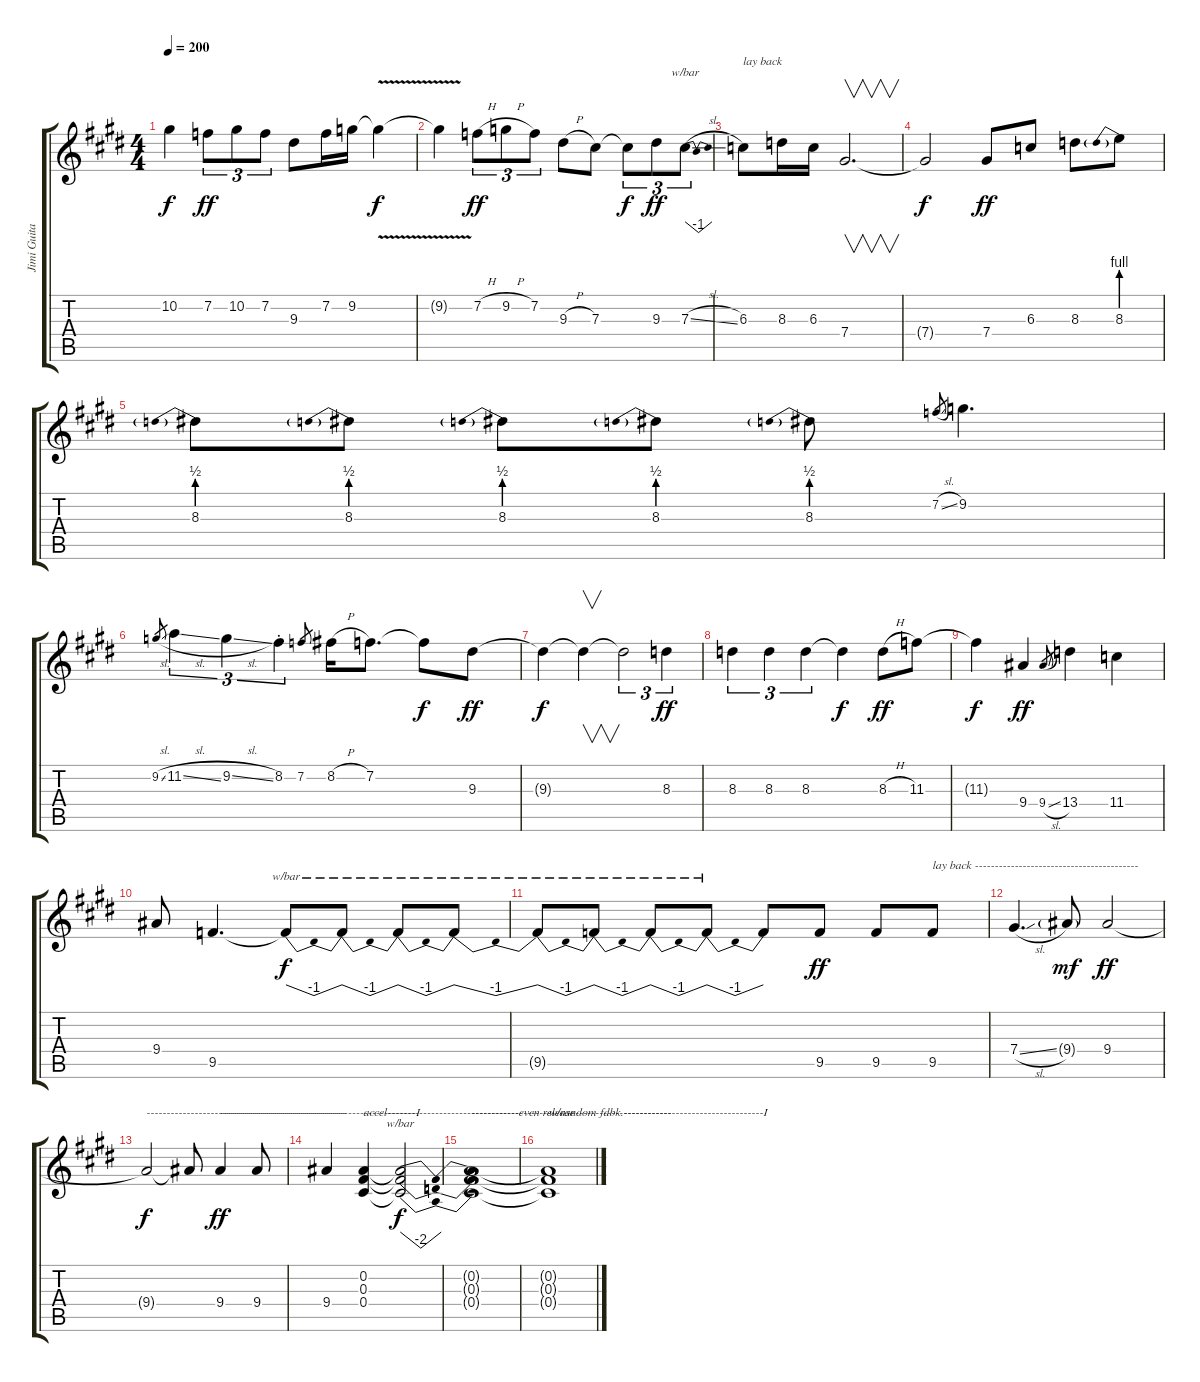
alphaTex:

\track ("Jimi Guitar" "Jimi Guita") {instrument overdrivenguitar}
\staff {score tabs}
\tuning (Eb4 Bb3 Gb3 Db3 Ab2 Eb2) {hide}
\ts (4 4)
\tempo 200
\clef g2
\ks e
10.2{t}.4{dy f} 7.2.8{tu (3 2) dy ff} 10.2.8{tu (3 2)} 7.2.8{tu (3 2)} 9.3.8 7.2.16 9.2.16 9.2{v t}.4{dy f} |
9.2{t}.4 7.2{h}.8{tu (3 2) dy ff} 9.2{h}.8{tu (3 2)} 7.2.8{tu (3 2)} 9.3{h}.8 7.3.8 7.3{t}.8{tu (3 2) dy f} 9.3.8{tu (3 2) dy ff} 7.3{sl}.8{tu (3 2) tbe (dip default 0 0 30 -4 60 0)} |
6.3.8{txt "lay back"} 8.3.16 6.3.16 7.4.2{v d} |
7.4{t}.2{dy f} 7.4.8{dy ff} 6.3.8 8.3.8 8.3{be (prebend 0 4 60 4)}.8 |
8.3{be (prebend 0 2 60 2)}.8 8.3{be (prebend 0 2 60 2)}.8 8.3{be (prebend 0 2 60 2)}.8 8.3{be (prebend 0 2 60 2)}.8 8.3{be (prebend 0 2 60 2)}.8 7.2{sl}.8{gr} 9.2.4{d} |
9.2{sl}.8{gr} 11.2{sl}.4{tu (3 2)} 9.2{sl}.4{tu (3 2)} 8.2{st}.4{tu (3 2)} 7.2.8{gr} 8.2{h}.16 7.2.8{d} 7.2{t}.8{dy f} 9.3.8{dy ff} |
9.3{t}.4{dy f} 9.3{t}.4{v} 9.3{t}.2{tu (3 2)} 8.3.4{tu (3 2) dy ff} |
8.3.4{tu (3 2)} 8.3.4{tu (3 2)} 8.3.4{tu (3 2)} 8.3{t}.4{dy f} 8.3{h}.8{dy ff} 11.3.8 |
11.3{t}.4{dy f} 9.4.4{dy ff} 9.4{sl}.8{gr} 13.4.4 11.4.4 |
9.4.8 9.5.4{d} 9.5{t}.8{tbe (dip default 0 0 30 -4 60 0) dy f} 9.5{t}.8{tbe (dip default 0 0 30 -4 60 0)} 9.5{t}.8{tbe (dip default 0 0 30 -4 60 0)} 9.5{t}.8{tbe (dip default 0 0 30 -4 60 0)} |
9.5{t}.8{tbe (dip default 0 0 30 -4 60 0)} 9.5{t}.8{tbe (dip default 0 0 30 -4 60 0)} 9.5{t}.8{tbe (dip default 0 0 30 -4 60 0)} 9.5{t}.8{tbe (dip default 0 0 30 -4 60 0)} 9.5{t}.8 9.5.8{dy ff} 9.5.8 9.5.8{txt "lay back -----------------------------------------"} |
7.4{sl}.4{d} 9.4{g}.8{dy mf} 9.4.2{dy ff} |
9.4{t}.2{txt "--------------------------------------------------" dy f} 9.4{t}.8 9.4.4{txt "-------------------------------------------------I" dy ff} 9.4.8 |
9.4.4 (0.2 0.3 0.4).4{txt "accel---------------------------------even release"} (0.2{t} 0.3{t} 0.4{t}).2{tbe (dip default 0 0 8 -8 60 0) dy f} |
(0.2{t} 0.3{t} 0.4{t}).1{txt "--------------------------------------------------"} |
(0.2{t} 0.3{t} 0.4{t}).1{txt "w/random fdbk.-----------------------------------I"}
